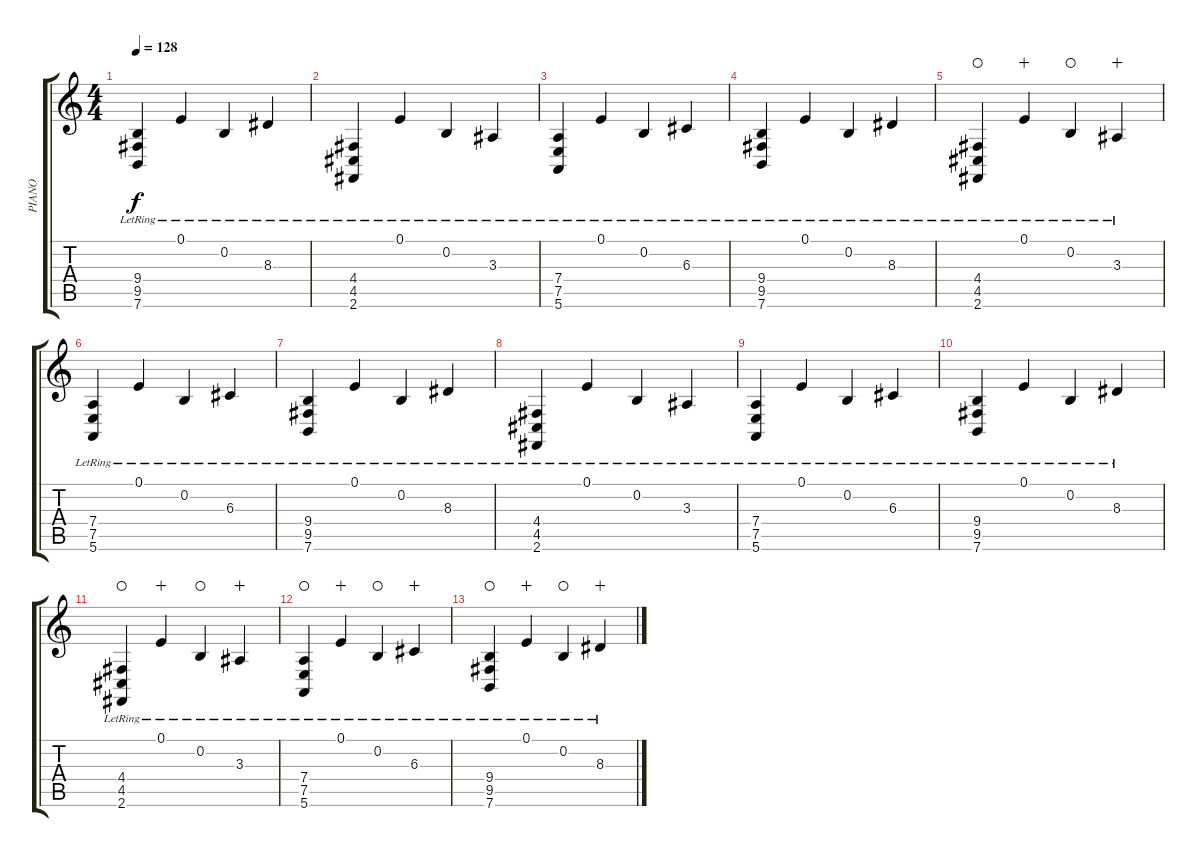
\track ("PIANO" "PIANO") {instrument harpsichord}
\staff {score tabs}
\tuning (E4 B3 G3 D3 A2 E2) {hide}
\ts (4 4)
\tempo 128
\clef g2
\ks c
(9.4{lr} 9.5{lr} 7.6{lr}).4{dy f} 0.1{lr}.4 0.2{lr}.4 8.3{lr}.4 |
(4.4{lr} 4.5{lr} 2.6{lr}).4 0.1{lr}.4 0.2{lr}.4 3.3{lr}.4 |
(7.4{lr} 7.5{lr} 5.6{lr}).4 0.1{lr}.4 0.2{lr}.4 6.3{lr}.4 |
(9.4{lr} 9.5{lr} 7.6{lr}).4 0.1{lr}.4 0.2{lr}.4 8.3{lr}.4 |
(4.4{lr} 4.5{lr} 2.6{lr}).4{waho} 0.1{lr}.4{wahc} 0.2{lr}.4{waho} 3.3{lr}.4{wahc} |
(7.4{lr} 7.5{lr} 5.6{lr}).4 0.1{lr}.4 0.2{lr}.4 6.3{lr}.4 |
(9.4{lr} 9.5{lr} 7.6{lr}).4 0.1{lr}.4 0.2{lr}.4 8.3{lr}.4 |
(4.4{lr} 4.5{lr} 2.6{lr}).4 0.1{lr}.4 0.2{lr}.4 3.3{lr}.4 |
(7.4{lr} 7.5{lr} 5.6{lr}).4 0.1{lr}.4 0.2{lr}.4 6.3{lr}.4 |
(9.4{lr} 9.5{lr} 7.6{lr}).4 0.1{lr}.4 0.2{lr}.4 8.3{lr}.4 |
(4.4{lr} 4.5{lr} 2.6{lr}).4{waho} 0.1{lr}.4{wahc} 0.2{lr}.4{waho} 3.3{lr}.4{wahc} |
(7.4{lr} 7.5{lr} 5.6{lr}).4{waho} 0.1{lr}.4{wahc} 0.2{lr}.4{waho} 6.3{lr}.4{wahc} |
(9.4{lr} 9.5{lr} 7.6{lr}).4{waho} 0.1{lr}.4{wahc} 0.2{lr}.4{waho} 8.3{lr}.4{wahc}
